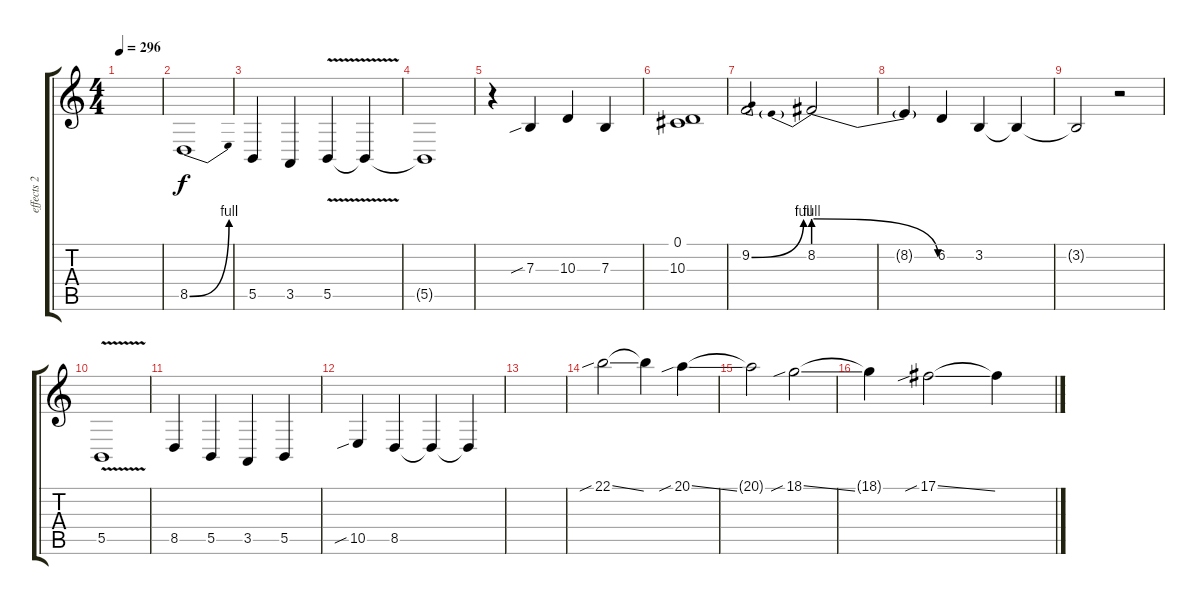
\track ("effects 2" "effects 2") {instrument oboe}
\staff {score tabs}
\tuning (Db4 Ab3 E3 B2 Gb2 B1) {hide}
\ts (4 4)
\tempo 296
\clef g2
\ks c
|
8.5{be (bend 0 0 60 4)}.1{instrument overdrivenguitar} |
5.5.4 3.5.4 5.5{v}.4 5.5{t}.4 |
5.5{t}.1 |
r.4 7.3{sib}.4 10.3.4 7.3.4 |
(0.1 10.3).1 |
9.2{be (bend 0 0 60 4)}.2 8.2{be (prebendrelease 0 4 60 0)}.2 |
8.2{t}.4 6.2.4 3.2.4 3.2{t}.4 |
3.2{t}.2 r.2 |
5.5{v}.1 |
8.5.4 5.5.4 3.5.4 5.5.4 |
10.5{sib}.4 8.5.4 8.5{t}.4 8.5{t}.4 |
|
22.1{sib ss}.2 22.1{t}.4 20.1{sib ss}.4 |
20.1{t}.2 18.1{sib ss}.2 |
18.1{t}.4 17.1{sib ss}.2 17.1{t}.4
